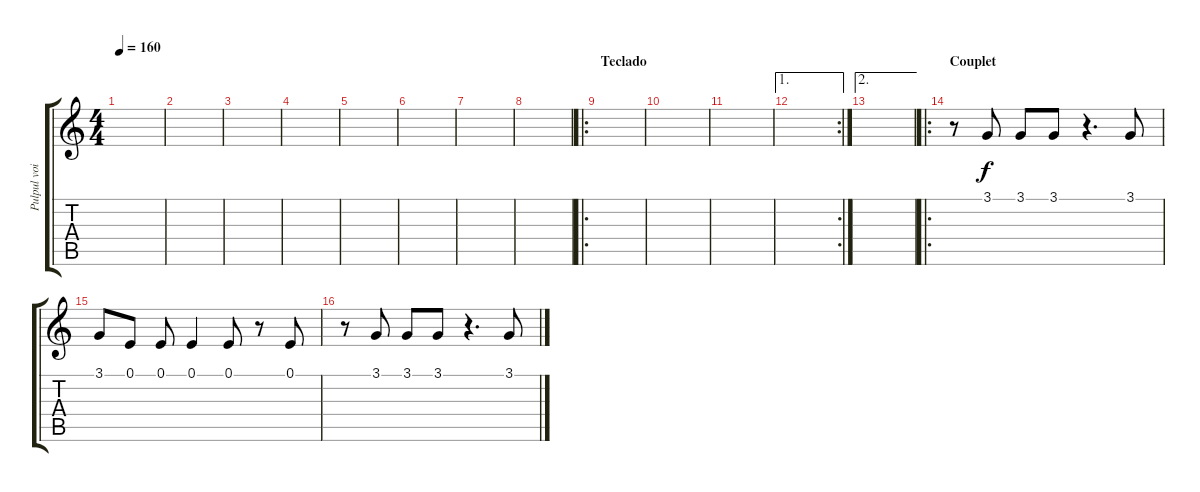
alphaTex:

\track ("Pulpul voix" "Pulpul voi") {instrument clarinet}
\staff {score tabs}
\tuning (E4 B3 G3 D3 A2 E2) {hide}
\ts (4 4)
\tempo 160
\clef g2
\ks c
|
|
|
|
|
|
|
|
\ro
\section ("" "Teclado")
|
|
|
\ae 1
\rc 2
|
\ae 2
|
\ro
\section ("" "Couplet")
r.8 3.1.8 3.1.8 3.1.8 r.4{d} 3.1.8 |
3.1.8 0.1.8 0.1.8 0.1.4 0.1.8 r.8 0.1.8 |
r.8 3.1.8 3.1.8 3.1.8 r.4{d} 3.1.8
